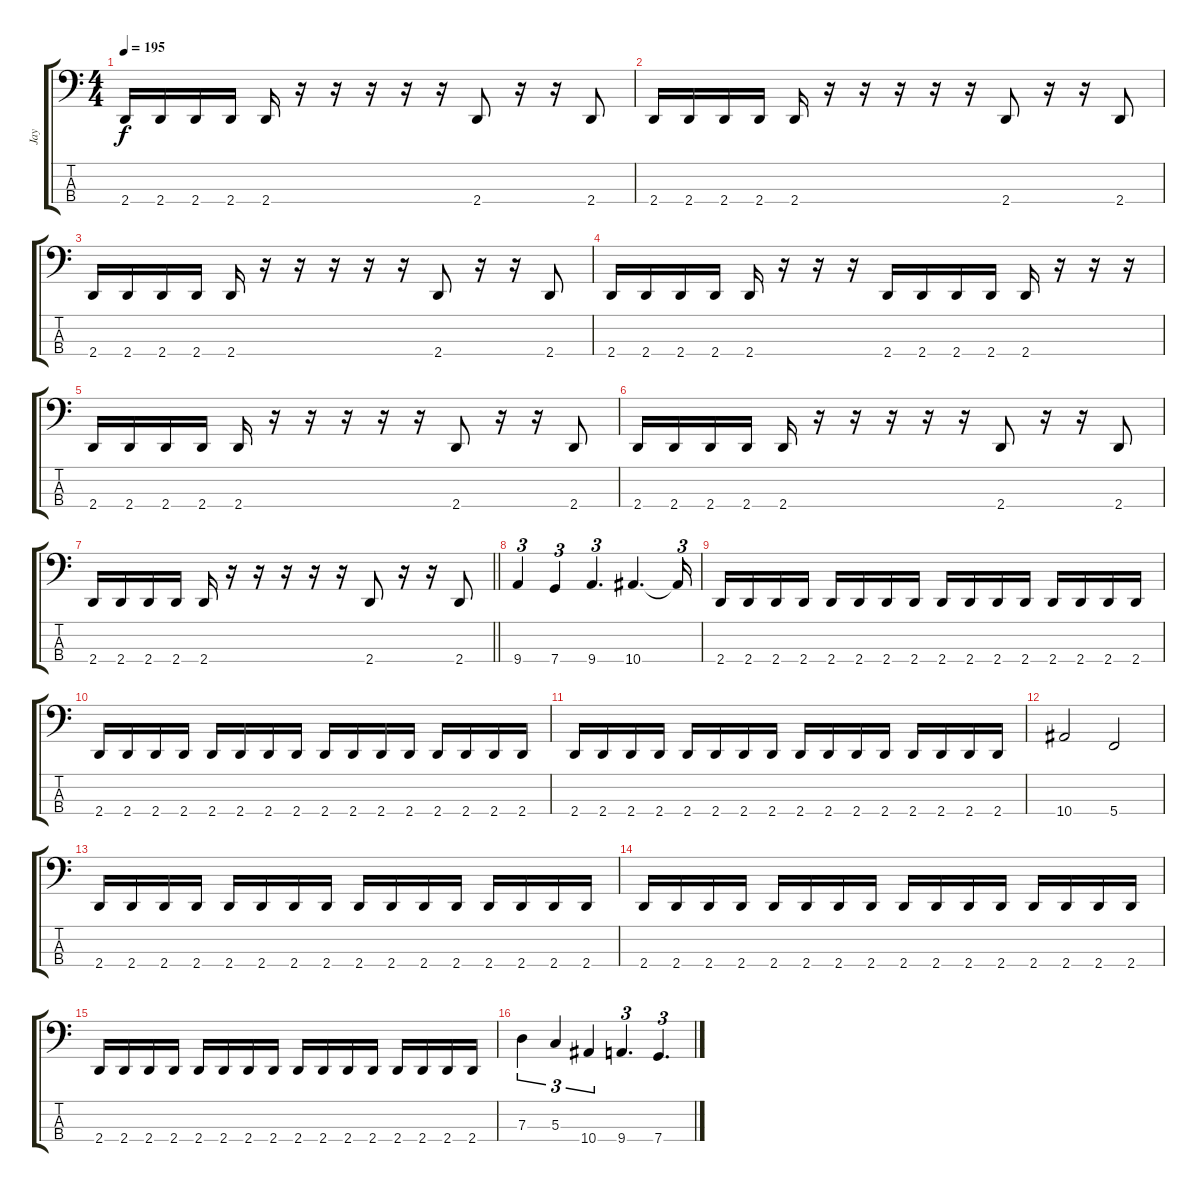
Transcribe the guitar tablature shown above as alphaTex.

\track ("Jay" "Jay") {instrument electricbassfinger}
\staff {score tabs}
\tuning (F2 C2 G1 C1) {hide}
\ts (4 4)
\tempo 195
\clef f4
\ks c
2.4.16{dy f} 2.4.16 2.4.16 2.4.16 2.4.16 r.16 r.16 r.16 r.16 r.16 2.4.8 r.16 r.16 2.4.8 |
2.4.16 2.4.16 2.4.16 2.4.16 2.4.16 r.16 r.16 r.16 r.16 r.16 2.4.8 r.16 r.16 2.4.8 |
2.4.16 2.4.16 2.4.16 2.4.16 2.4.16 r.16 r.16 r.16 r.16 r.16 2.4.8 r.16 r.16 2.4.8 |
2.4.16 2.4.16 2.4.16 2.4.16 2.4.16 r.16 r.16 r.16 2.4.16 2.4.16 2.4.16 2.4.16 2.4.16 r.16 r.16 r.16 |
2.4.16 2.4.16 2.4.16 2.4.16 2.4.16 r.16 r.16 r.16 r.16 r.16 2.4.8 r.16 r.16 2.4.8 |
2.4.16 2.4.16 2.4.16 2.4.16 2.4.16 r.16 r.16 r.16 r.16 r.16 2.4.8 r.16 r.16 2.4.8 |
\barLineRight lightlight
2.4.16 2.4.16 2.4.16 2.4.16 2.4.16 r.16 r.16 r.16 r.16 r.16 2.4.8 r.16 r.16 2.4.8 |
9.4.4{tu (3 2)} 7.4.4{tu (3 2)} 9.4.4{d tu (3 2)} 10.4.4{d} 10.4{t}.16{tu (3 2)} |
2.4.16 2.4.16 2.4.16 2.4.16 2.4.16 2.4.16 2.4.16 2.4.16 2.4.16 2.4.16 2.4.16 2.4.16 2.4.16 2.4.16 2.4.16 2.4.16 |
2.4.16 2.4.16 2.4.16 2.4.16 2.4.16 2.4.16 2.4.16 2.4.16 2.4.16 2.4.16 2.4.16 2.4.16 2.4.16 2.4.16 2.4.16 2.4.16 |
2.4.16 2.4.16 2.4.16 2.4.16 2.4.16 2.4.16 2.4.16 2.4.16 2.4.16 2.4.16 2.4.16 2.4.16 2.4.16 2.4.16 2.4.16 2.4.16 |
10.4.2 5.4.2 |
2.4.16 2.4.16 2.4.16 2.4.16 2.4.16 2.4.16 2.4.16 2.4.16 2.4.16 2.4.16 2.4.16 2.4.16 2.4.16 2.4.16 2.4.16 2.4.16 |
2.4.16 2.4.16 2.4.16 2.4.16 2.4.16 2.4.16 2.4.16 2.4.16 2.4.16 2.4.16 2.4.16 2.4.16 2.4.16 2.4.16 2.4.16 2.4.16 |
2.4.16 2.4.16 2.4.16 2.4.16 2.4.16 2.4.16 2.4.16 2.4.16 2.4.16 2.4.16 2.4.16 2.4.16 2.4.16 2.4.16 2.4.16 2.4.16 |
7.3.4{tu (3 2)} 5.3.4{tu (3 2)} 10.4.4{tu (3 2)} 9.4.4{d tu (3 2)} 7.4.4{d tu (3 2)}
